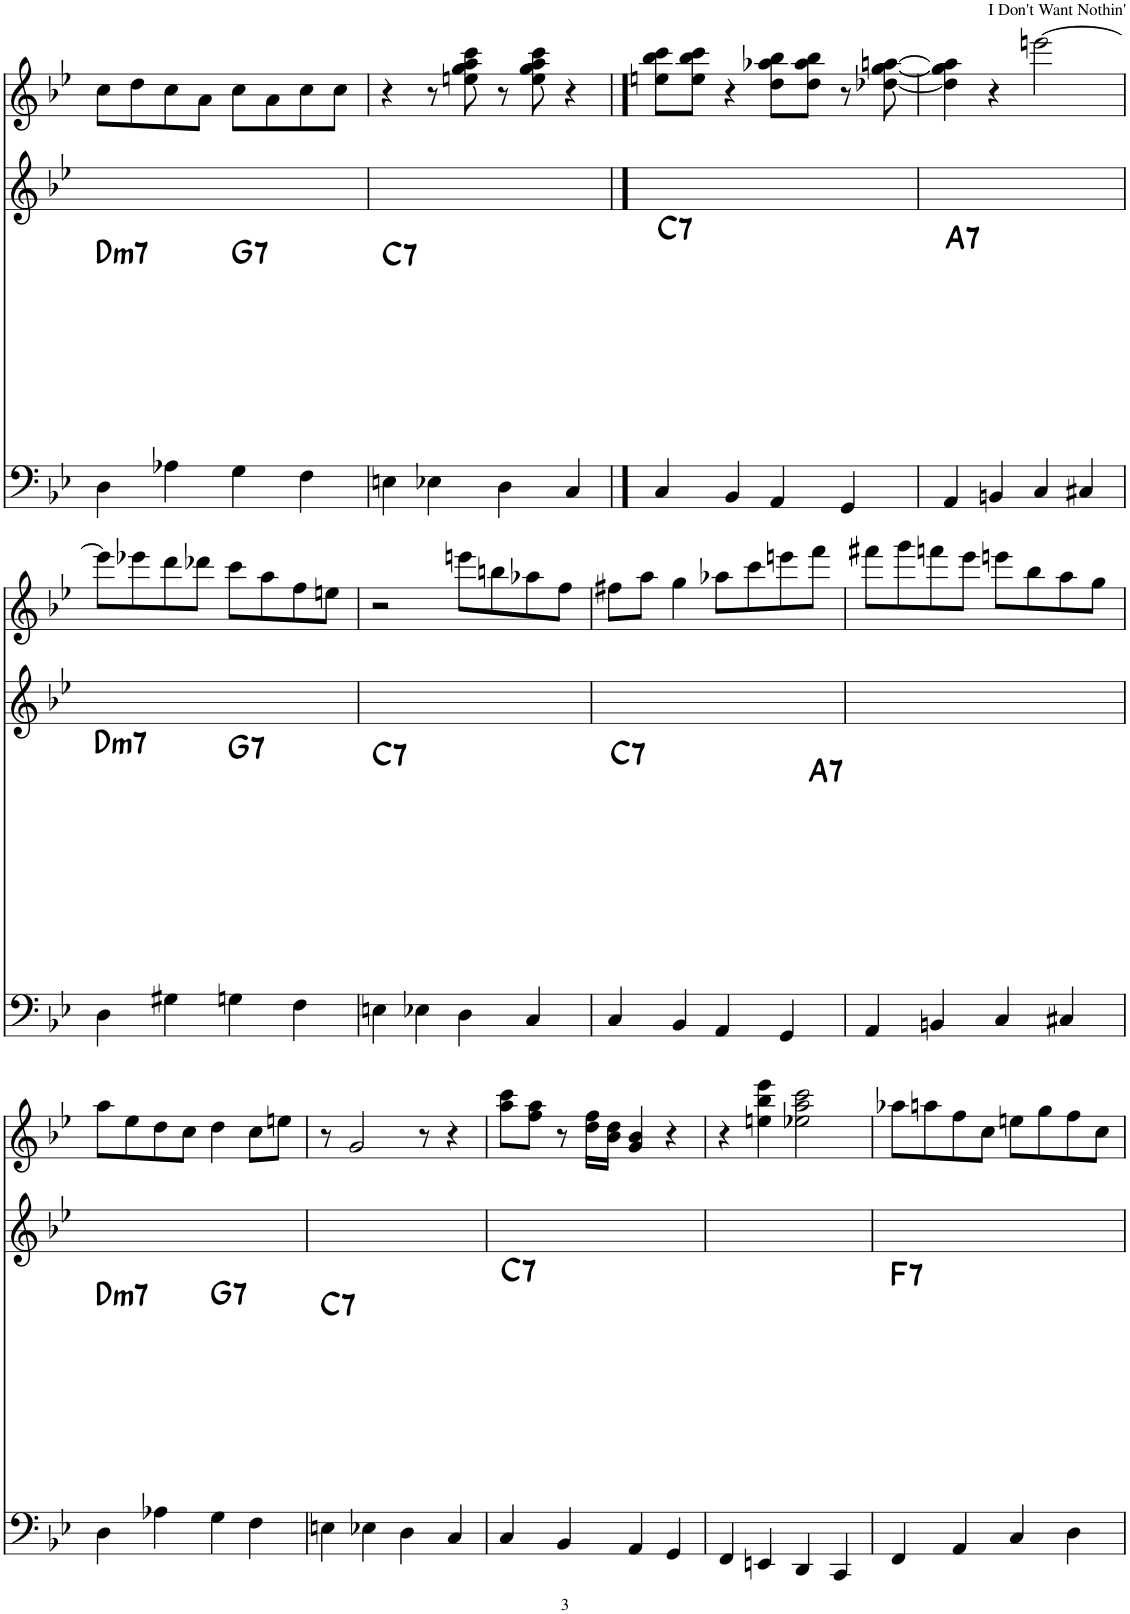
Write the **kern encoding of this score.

**kern	**harte	**kern	**kern
*part3	*part3	*part2	*part1
*staff3	*	*staff2	*staff1
*I"Fretless Electric Bass	*	*I"Piano	*I"Electronic Organ
*	*	*I'Pno	*I'Elec Org
!!LO:PB:g=z
*clefF4	*	*clefG2	*clefG2
*k[b-e-]	*	*k[b-e-]	*k[b-e-]
*M4/4	*	*M4/4	*M4/4
=35	=35	=35	=35
!	!LO:H:kt=m7	!	!
4D\	D:min7	1ryy	8cc\L
.	.	.	8dd\
4A-X\	.	.	8cc\
.	.	.	8a\J
!	!LO:H:kt=7	!	!
4G\	G:7	.	8cc\L
.	.	.	8a\
4F\	.	.	8cc\
.	.	.	8cc\J
=36	=36	=36	=36
!	!LO:H:kt=7	!	!
4En\	C:7	1ryy	4r
4E-X\	.	.	8r
.	.	.	8een\ 8gg\ 8aa\ 8ccc\
4D\	.	.	8r
.	.	.	8ee\ 8gg\ 8aa\ 8ccc\
4C/	.	.	4r
==37	==37	==37	==37
!	!LO:H:kt=7	!	!
4C/	C:7	1ryy	8een\ 8bb-\ 8ccc\L
.	.	.	8ee\ 8bb-\ 8ccc\J
4BB-/	.	.	4r
4AA/	.	.	8dd\ 8aa-X\ 8bb-\L
.	.	.	8dd\ 8aa-\ 8bb-\J
4GG/	.	.	8r
.	.	.	[8dd-X\ [8gg\ [8aan\
=38	=38	=38	=38
!	!LO:H:kt=7	!	!
4AA/	A:7	1ryy	4dd-\] 4gg\] 4aa\]
4BBn/	.	.	4r
4C/	.	.	[2eeen\
4C#X/	.	.	.
!!LO:LB:g=z
=39	=39	=39	=39
!	!LO:H:kt=m7	!	!
4D\	D:min7	1ryy	8eee\L]
.	.	.	8eee-X\
4G#X\	.	.	8ddd\
.	.	.	8ddd-X\J
!	!LO:H:kt=7	!	!
4Gn\	G:7	.	8ccc\L
.	.	.	8aa\
4F\	.	.	8ff\
.	.	.	8een\J
=40	=40	=40	=40
!	!LO:H:kt=7	!	!
4En\	C:7	1ryy	2r
4E-X\	.	.	.
4D\	.	.	8eeen\L
.	.	.	8bbn\
4C/	.	.	8aa-X\
.	.	.	8ff\J
=41	=41	=41	=41
!	!LO:H:kt=7	!	!
4C/	C:7	1ryy	8ff#X\L
.	.	.	8aa\J
4BB-/	.	.	4gg\
4AA/	.	.	8aa-X\L
.	.	.	8ccc\
4GG/	.	.	8eeen\
.	.	.	8fff\J
=42	=42	=42	=42
!	!LO:H:kt=7	!	!
4AA/	A:7	1ryy	8fff#X\L
.	.	.	8ggg\
4BBn/	.	.	8fffn\
.	.	.	8eee-\J
4C/	.	.	8eeen\L
.	.	.	8bb-\
4C#X/	.	.	8aa\
.	.	.	8gg\J
!!LO:LB:g=z
=43	=43	=43	=43
!	!LO:H:kt=m7	!	!
4D\	D:min7	1ryy	8aa\L
.	.	.	8ee-\
4A-X\	.	.	8dd\
.	.	.	8cc\J
!	!LO:H:kt=7	!	!
4G\	G:7	.	4dd\
4F\	.	.	8cc\L
.	.	.	8een\J
=44	=44	=44	=44
!	!LO:H:kt=7	!	!
4En\	C:7	1ryy	8r
.	.	.	2g/
4E-X\	.	.	.
4D\	.	.	.
.	.	.	8r
4C/	.	.	4r
=45	=45	=45	=45
!	!LO:H:kt=7	!	!
4C/	C:7	1ryy	8aa\ 8ccc\L
.	.	.	8ff\ 8aa\J
4BB-/	.	.	8r
.	.	.	16dd\ 16ff\LL
.	.	.	16b-\ 16dd\JJ
4AA/	.	.	4g/ 4b-/
4GG/	.	.	4r
=46	=46	=46	=46
4FF/	.	1ryy	4r
4EEn/	.	.	4een\ 4bb-\ 4eee-\
4DD/	.	.	2ee-X\ 2aa\ 2ccc\
4CC/	.	.	.
=47	=47	=47	=47
!	!LO:H:kt=7	!	!
4FF/	F:7	1ryy	8aa-X\L
.	.	.	8aan\
4AA/	.	.	8ff\
.	.	.	8cc\J
4C/	.	.	8een\L
.	.	.	8gg\
4D\	.	.	8ff\
.	.	.	8cc\J
=	=	=	=
*-	*-	*-	*-
